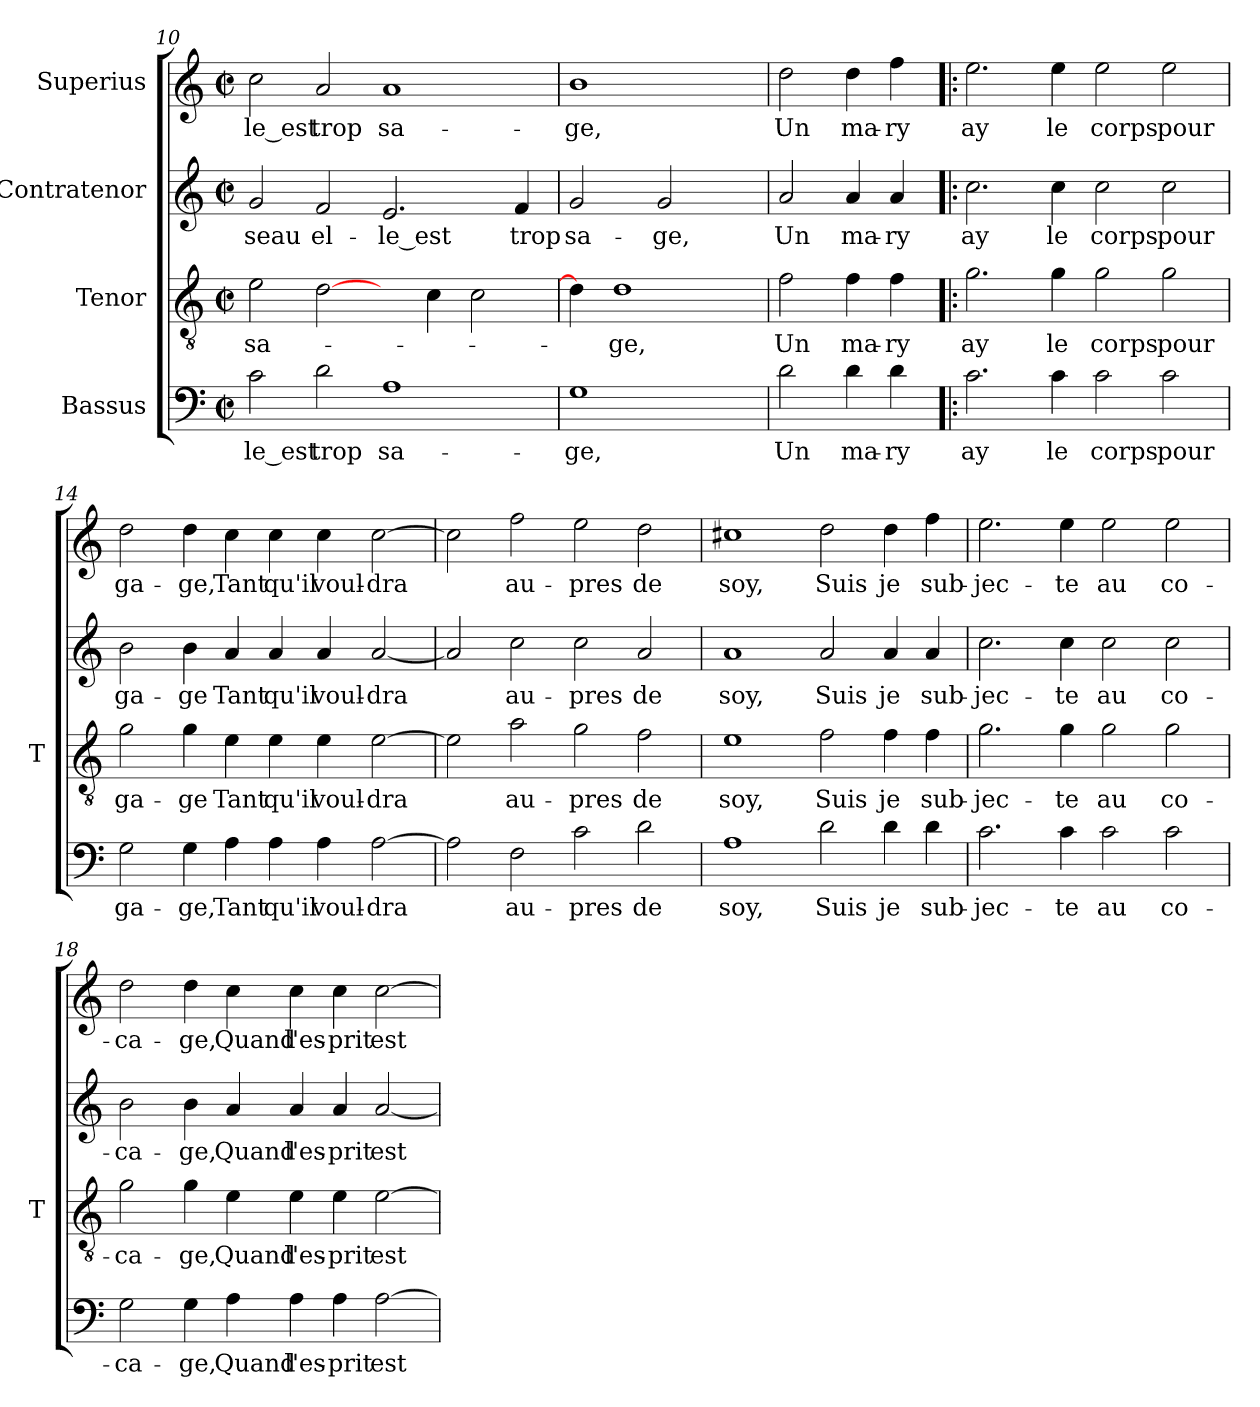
**kern	**text	**kern	**text	**kern	**text	**kern	**text
*part4	*part4	*part3	*part3	*part2	*part2	*part1	*part1
*staff4	*staff4	*staff3	*staff3	*staff2	*staff2	*staff1	*staff1
*I"Bassus	*	*I"Tenor	*	*I"Contratenor	*	*I"Superius	*
*	*	*I'T	*	*	*	*	*
*clefF4	*	*clefGv2	*	*clefG2	*	*clefG2	*
*k[]	*	*k[]	*	*k[]	*	*k[]	*
*C:	*	*C:	*	*C:	*	*C:	*
*M2/2	*	*M2/2	*	*M2/2	*	*M2/2	*
*met(c|)	*	*met(c|)	*	*met(c|)	*	*met(c|)	*
=10	=10	=10	=10	=10	=10	=10	=10
2c	-le_est	2e	sa-	2g	-seau	2cc	-le_est
2d	-trop	[2d	.	2f	el-	2a	-trop
1A	sa-	4ryy	.	2.e	-le_est	1a	sa-
.	.	4c	.	.	.	.	.
.	.	2c	.	.	.	.	.
.	.	.	.	4f	-trop	.	.
=11	=11	=11	=11	=11	=11	=11	=11
1G	-ge,	4d]	.	2g	sa-	1b	-ge,
.	.	1d	-ge,	.	.	.	.
.	.	.	.	2g	-ge,	.	.
4ryy	.	.	.	4ryy	.	4ryy	.
!!LO:PB:g=z
=12	=12	=12	=12	=12	=12	=12	=12
2d	-Un	2f	-Un	2a	-Un	2dd	-Un
4d	ma-	4f	ma-	4a	ma-	4dd	ma-
4d	-ry	4f	-ry	4a	-ry	4ff	-ry
=13!|:	=13!|:	=13!|:	=13!|:	=13!|:	=13!|:	=13!|:	=13!|:
2.c	-ay	2.g	-ay	2.cc	-ay	2.ee	-ay
4c	-le	4g	-le	4cc	-le	4ee	-le
2c	-corps	2g	-corps	2cc	-corps	2ee	-corps
2c	-pour	2g	-pour	2cc	-pour	2ee	-pour
=14	=14	=14	=14	=14	=14	=14	=14
2G	ga-	2g	ga-	2b	ga-	2dd	ga-
4G	-ge,	4g	-ge	4b	-ge	4dd	-ge,
4A	-Tant	4e	-Tant	4a	-Tant	4cc	-Tant
4A	-qu'il	4e	-qu'il	4a	-qu'il	4cc	-qu'il
4A	voul-	4e	voul-	4a	voul-	4cc	voul-
[2A	-dra	[2e	-dra	[2a	-dra	[2cc	-dra
=15	=15	=15	=15	=15	=15	=15	=15
2A]	.	2e]	.	2a]	.	2cc]	.
2F	au-	2a	au-	2cc	au-	2ff	au-
2c	-pres	2g	-pres	2cc	-pres	2ee	-pres
2d	-de	2f	-de	2a	-de	2dd	-de
=16	=16	=16	=16	=16	=16	=16	=16
1A	-soy,	1e	-soy,	1a	-soy,	1cc#X	-soy,
2d	-Suis	2f	-Suis	2a	-Suis	2dd	-Suis
4d	-je	4f	-je	4a	-je	4dd	-je
4d	sub-	4f	sub-	4a	sub-	4ff	sub-
!!LO:LB:g=z
=17	=17	=17	=17	=17	=17	=17	=17
2.c	jec-	2.g	jec-	2.cc	jec-	2.ee	jec-
4c	-te	4g	-te	4cc	-te	4ee	-te
2c	-au	2g	-au	2cc	-au	2ee	-au
2c	co-	2g	co-	2cc	co-	2ee	co-
=18	=18	=18	=18	=18	=18	=18	=18
2G	ca-	2g	ca-	2b	ca-	2dd	ca-
4G	-ge,	4g	-ge,	4b	-ge,	4dd	-ge,
4A	-Quand	4e	-Quand	4a	-Quand	4cc	-Quand
4A	l'es-	4e	l'es-	4a	l'es-	4cc	l'es-
4A	-prit	4e	-prit	4a	-prit	4cc	-prit
[2A	-est	[2e	-est	[2a	-est	[2cc	-est
=	=	=	=	=	=	=	=
*-	*-	*-	*-	*-	*-	*-	*-
